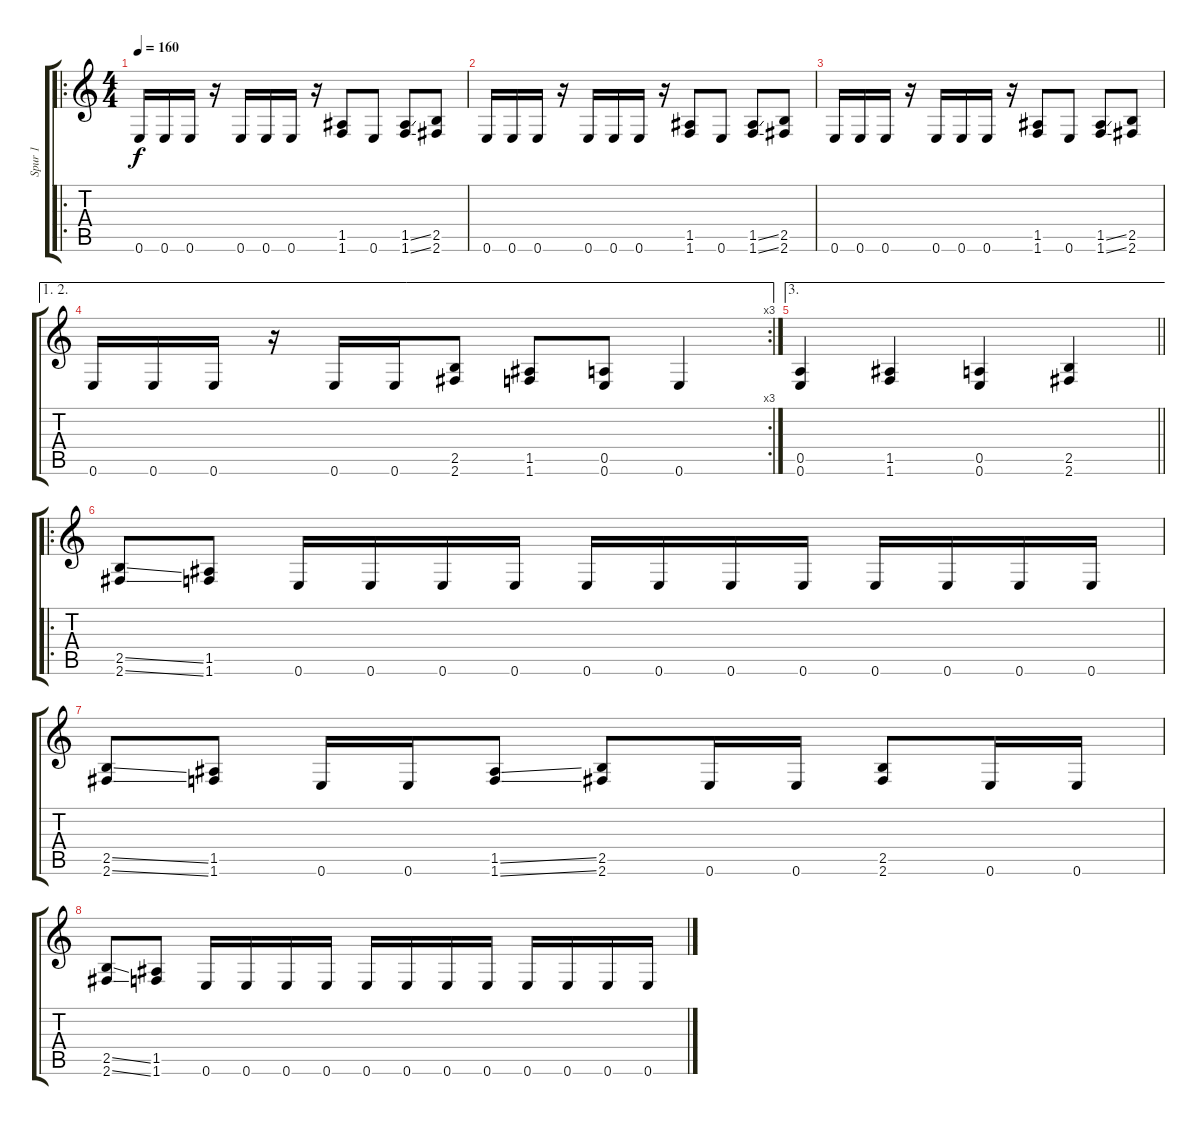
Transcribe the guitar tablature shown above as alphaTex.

\track ("Spur 1" "Spur 1") {instrument overdrivenguitar}
\staff {score tabs}
\tuning (E4 B3 G3 D3 A2 E2) {hide}
\ro
\ts (4 4)
\tempo 160
\clef g2
\ks c
0.6.16{dy f} 0.6.16 0.6.16 r.16 0.6.16 0.6.16 0.6.16 r.16 (1.5 1.6).8 0.6.8 (1.5{ss} 1.6{ss}).8 (2.5 2.6).8 |
0.6.16 0.6.16 0.6.16 r.16 0.6.16 0.6.16 0.6.16 r.16 (1.5 1.6).8 0.6.8 (1.5{ss} 1.6{ss}).8 (2.5 2.6).8 |
0.6.16 0.6.16 0.6.16 r.16 0.6.16 0.6.16 0.6.16 r.16 (1.5 1.6).8 0.6.8 (1.5{ss} 1.6{ss}).8 (2.5 2.6).8 |
\ae (1 2)
\rc 3
0.6.16 0.6.16 0.6.16 r.16 0.6.16 0.6.16 (2.5 2.6).8 (1.5 1.6).8 (0.5 0.6).8 0.6.4 |
\ae 3
\barLineRight lightlight
(0.5 0.6).4 (1.5 1.6).4 (0.5 0.6).4 (2.5 2.6).4 |
\ro
(2.5{ss} 2.6{ss}).8 (1.5 1.6).8 0.6.16 0.6.16 0.6.16 0.6.16 0.6.16 0.6.16 0.6.16 0.6.16 0.6.16 0.6.16 0.6.16 0.6.16 |
(2.5{ss} 2.6{ss}).8 (1.5 1.6).8 0.6.16 0.6.16 (1.5{ss} 1.6{ss}).8 (2.5 2.6).8 0.6.16 0.6.16 (2.5 2.6).8 0.6.16 0.6.16 |
(2.5{ss} 2.6{ss}).8 (1.5 1.6).8 0.6.16 0.6.16 0.6.16 0.6.16 0.6.16 0.6.16 0.6.16 0.6.16 0.6.16 0.6.16 0.6.16 0.6.16
